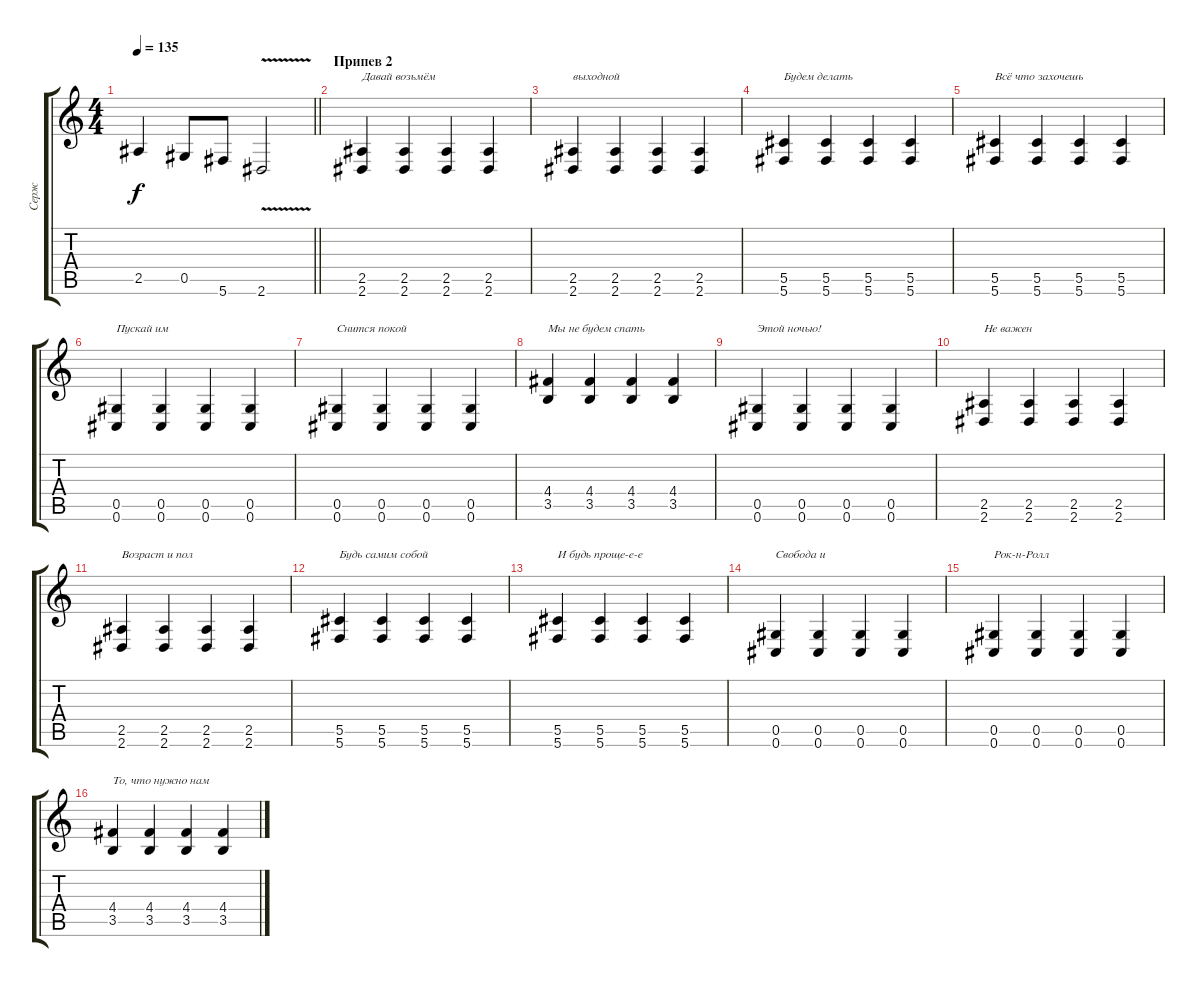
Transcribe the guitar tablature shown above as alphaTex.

\track ("Серж" "Серж") {instrument overdrivenguitar}
\staff {score tabs}
\tuning (E4 B3 G3 D3 Ab2 Db2) {hide}
\ts (4 4)
\tempo 135
\clef g2
\barLineRight lightlight
\ks c
2.5.4{dy f} 0.5.8 5.6.8 2.6{v}.2 |
\section ("" "Припев 2")
(2.5 2.6).4{txt "Давай возьмём"} (2.5 2.6).4 (2.5 2.6).4 (2.5 2.6).4 |
(2.5 2.6).4{txt "выходной"} (2.5 2.6).4 (2.5 2.6).4 (2.5 2.6).4 |
(5.5 5.6).4{txt "Будем делать"} (5.5 5.6).4 (5.5 5.6).4 (5.5 5.6).4 |
(5.5 5.6).4{txt "Всё что захочешь"} (5.5 5.6).4 (5.5 5.6).4 (5.5 5.6).4 |
(0.5 0.6).4{txt "Пускай им"} (0.5 0.6).4 (0.5 0.6).4 (0.5 0.6).4 |
(0.5 0.6).4{txt "Снится покой"} (0.5 0.6).4 (0.5 0.6).4 (0.5 0.6).4 |
(4.4 3.5).4{txt "Мы не будем спать"} (4.4 3.5).4 (4.4 3.5).4 (4.4 3.5).4 |
(0.5 0.6).4{txt "Этой ночью!"} (0.5 0.6).4 (0.5 0.6).4 (0.5 0.6).4 |
(2.5 2.6).4{txt "Не важен "} (2.5 2.6).4 (2.5 2.6).4 (2.5 2.6).4 |
(2.5 2.6).4{txt "Возраст и пол"} (2.5 2.6).4 (2.5 2.6).4 (2.5 2.6).4 |
(5.5 5.6).4{txt "Будь самим собой"} (5.5 5.6).4 (5.5 5.6).4 (5.5 5.6).4 |
(5.5 5.6).4{txt "И будь проще-е-е"} (5.5 5.6).4 (5.5 5.6).4 (5.5 5.6).4 |
(0.5 0.6).4{txt "Свобода и"} (0.5 0.6).4 (0.5 0.6).4 (0.5 0.6).4 |
(0.5 0.6).4{txt "Рок-н-Ролл"} (0.5 0.6).4 (0.5 0.6).4 (0.5 0.6).4 |
(4.4 3.5).4{txt "То, что нужно нам"} (4.4 3.5).4 (4.4 3.5).4 (4.4 3.5).4
